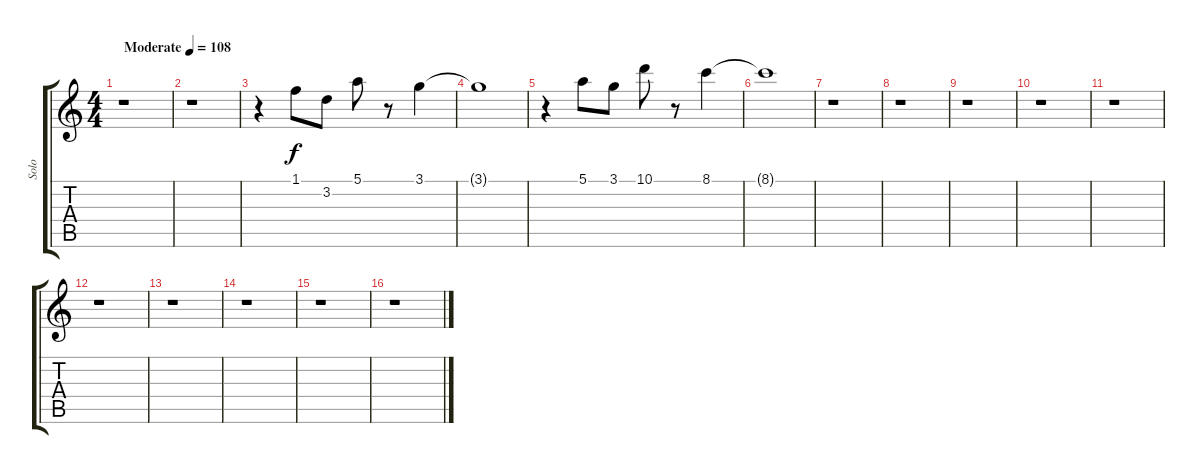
\track ("Solo" "Solo") {instrument overdrivenguitar}
\staff {score tabs}
\tuning (E4 B3 G3 D3 A2 E2) {hide}
\ts (4 4)
\tempo (108 "Moderate")
\clef g2
\ks c
r.1{dy f instrument overdrivenguitar} |
r.1 |
r.4 1.1.8 3.2.8 5.1.8 r.8 3.1.4 |
3.1{t}.1 |
r.4 5.1.8 3.1.8 10.1.8 r.8 8.1.4 |
8.1{t}.1 |
r.1 |
r.1 |
r.1 |
r.1 |
r.1 |
r.1 |
r.1 |
r.1 |
r.1 |
r.1
